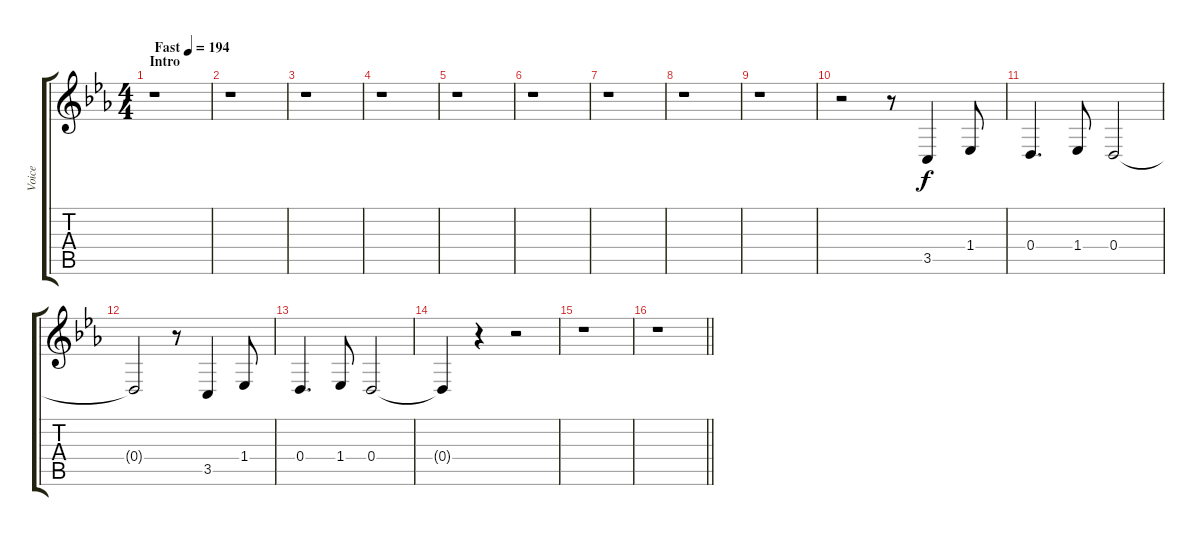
\track ("Voice" "Voice") {instrument cello}
\staff {score tabs}
\tuning (E4 B3 G3 D3 A2 E2) {hide}
\ts (4 4)
\section ("" "Intro")
\tempo (194 "Fast")
\clef g2
\ks eb
r.1{dy f instrument cello} |
r.1 |
r.1 |
r.1 |
r.1 |
r.1 |
r.1 |
r.1 |
r.1 |
r.2 r.8 3.5.4 1.4.8 |
0.4.4{d} 1.4.8 0.4.2 |
0.4{t}.2 r.8 3.5.4 1.4.8 |
0.4.4{d} 1.4.8 0.4.2 |
0.4{t}.4 r.4 r.2 |
r.1 |
\barLineRight lightlight
r.1
